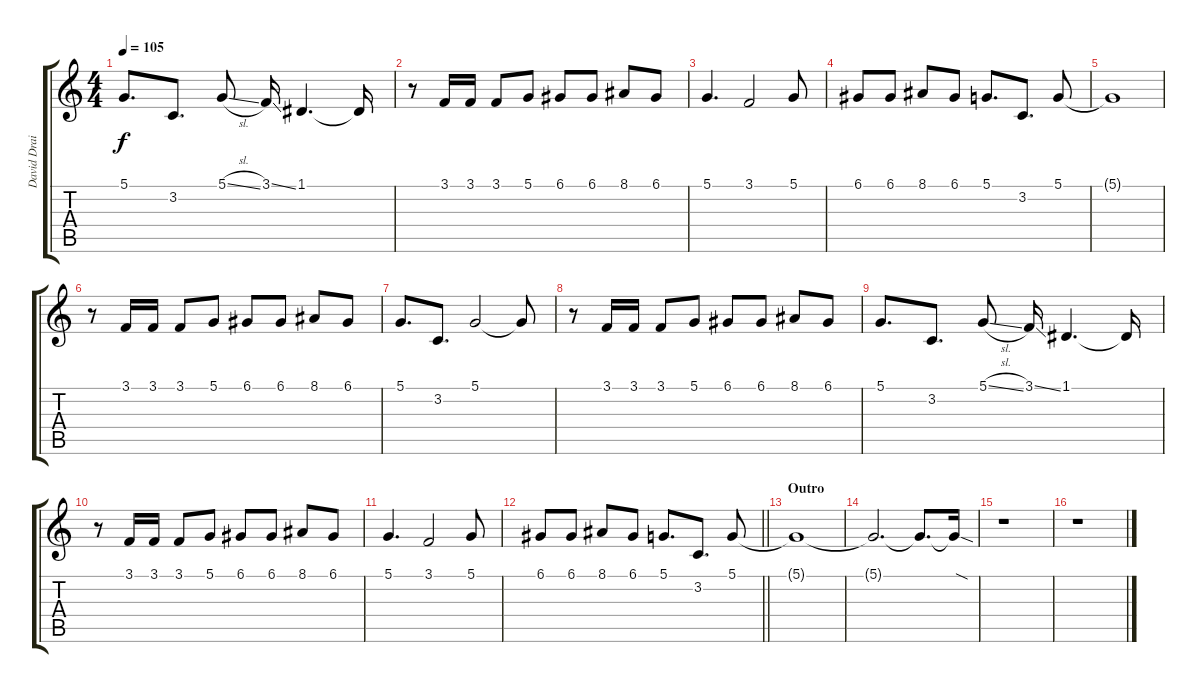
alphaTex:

\track ("David Draiman (Vocals)" "David Drai") {instrument lead2sawtooth}
\staff {score tabs}
\tuning (D4 A3 F3 C3 G2 C2) {hide}
\ts (4 4)
\tempo 105
\clef g2
\ks c
5.1.8{d dy f} 3.2.8{d} 5.1{sl}.8 3.1{ss}.16 1.1.4{d} 1.1{t}.16 |
r.8 3.1.16 3.1.16 3.1.8 5.1.8 6.1.8 6.1.8 8.1.8 6.1.8 |
5.1.4{d} 3.1.2 5.1.8 |
6.1.8 6.1.8 8.1.8 6.1.8 5.1.8{d} 3.2.8{d} 5.1.8 |
5.1{t}.1 |
r.8 3.1.16 3.1.16 3.1.8 5.1.8 6.1.8 6.1.8 8.1.8 6.1.8 |
5.1.8{d} 3.2.8{d} 5.1.2 5.1{t}.8 |
r.8 3.1.16 3.1.16 3.1.8 5.1.8 6.1.8 6.1.8 8.1.8 6.1.8 |
5.1.8{d} 3.2.8{d} 5.1{sl}.8 3.1{ss}.16 1.1.4{d} 1.1{t}.16 |
r.8 3.1.16 3.1.16 3.1.8 5.1.8 6.1.8 6.1.8 8.1.8 6.1.8 |
5.1.4{d} 3.1.2 5.1.8 |
\barLineRight lightlight
6.1.8 6.1.8 8.1.8 6.1.8 5.1.8{d} 3.2.8{d} 5.1.8 |
\section ("" "Outro")
5.1{t}.1 |
5.1{t}.2{d} 5.1{t}.8{d} 5.1{sod t}.16 |
r.1 |
r.1
